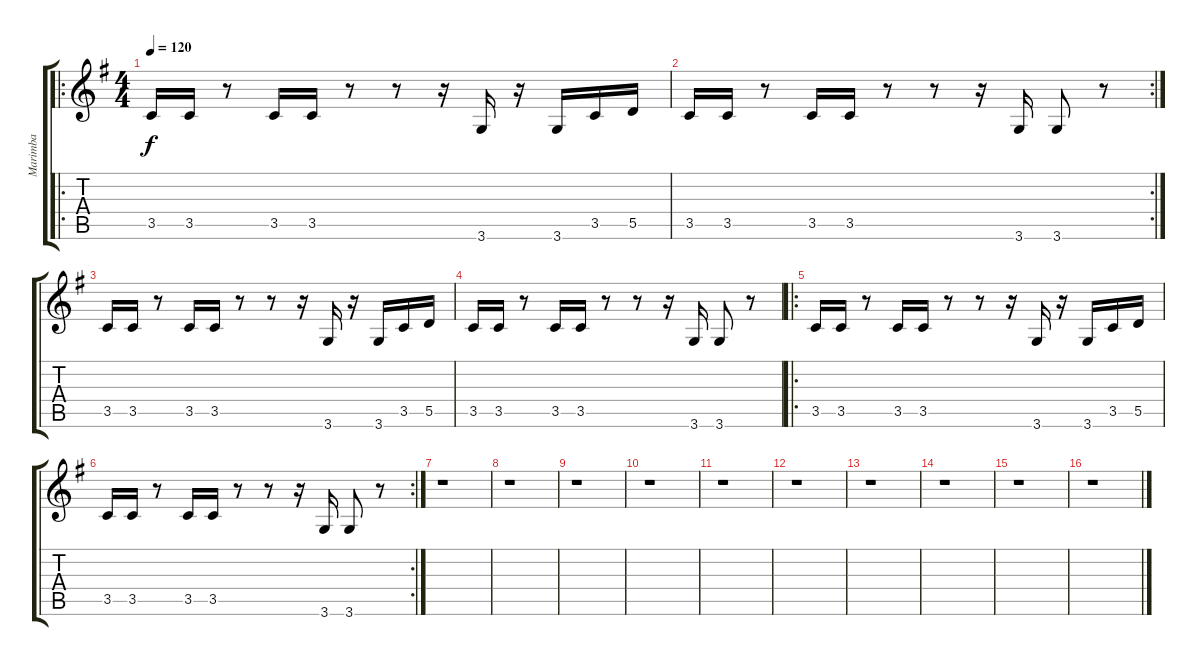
\track ("Marimba" "Marimba") {instrument marimba}
\staff {score tabs}
\tuning (E5 B4 G4 D4 A3 E3) {hide}
\ro
\ts (4 4)
\tempo 120
\clef g2
\ks g
3.5.16{dy f instrument marimba} 3.5.16 r.8 3.5.16 3.5.16 r.8 r.8 r.16 3.6.16 r.16 3.6.16 3.5.16 5.5.16 |
\rc 2
3.5.16 3.5.16 r.8 3.5.16 3.5.16 r.8 r.8 r.16 3.6.16 3.6.8 r.8 |
3.5.16 3.5.16 r.8 3.5.16 3.5.16 r.8 r.8 r.16 3.6.16 r.16 3.6.16 3.5.16 5.5.16 |
3.5.16 3.5.16 r.8 3.5.16 3.5.16 r.8 r.8 r.16 3.6.16 3.6.8 r.8 |
\ro
3.5.16 3.5.16 r.8 3.5.16 3.5.16 r.8 r.8 r.16 3.6.16 r.16 3.6.16 3.5.16 5.5.16 |
\rc 2
3.5.16 3.5.16 r.8 3.5.16 3.5.16 r.8 r.8 r.16 3.6.16 3.6.8 r.8 |
r.1 |
r.1 |
r.1 |
r.1 |
r.1 |
r.1 |
r.1 |
r.1 |
r.1 |
r.1
